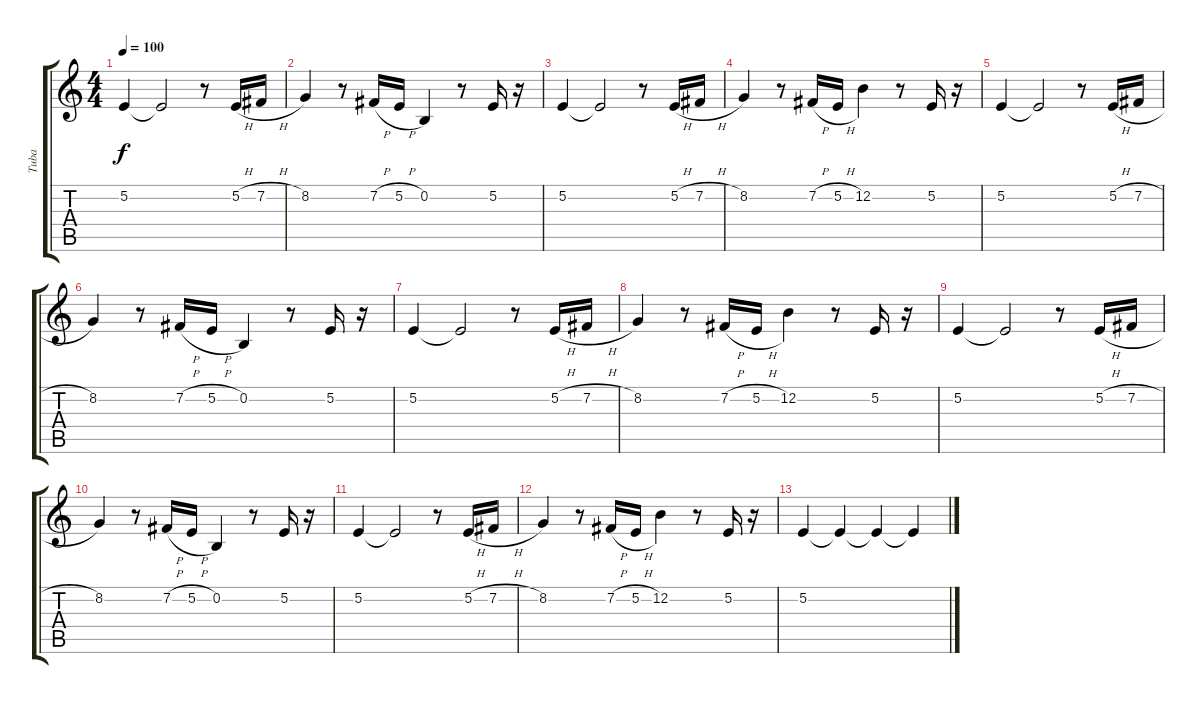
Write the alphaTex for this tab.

\track ("Tuba" "Tuba") {instrument tuba}
\staff {score tabs}
\tuning (E4 B3 G3 D3 A2 E2) {hide}
\ts (4 4)
\tempo 100
\clef g2
\ks c
5.2.4{dy f} 5.2{t}.2 r.8 5.2{h}.16 7.2{h}.16 |
8.2.4 r.8 7.2{h}.16 5.2{h}.16 0.2.4 r.8 5.2.16 r.16 |
5.2.4 5.2{t}.2 r.8 5.2{h}.16 7.2{h}.16 |
8.2.4 r.8 7.2{h}.16 5.2{h}.16 12.2.4 r.8 5.2.16 r.16 |
5.2.4 5.2{t}.2 r.8 5.2{h}.16 7.2{h}.16 |
8.2.4 r.8 7.2{h}.16 5.2{h}.16 0.2.4 r.8 5.2.16 r.16 |
5.2.4 5.2{t}.2 r.8 5.2{h}.16 7.2{h}.16 |
8.2.4 r.8 7.2{h}.16 5.2{h}.16 12.2.4 r.8 5.2.16 r.16 |
5.2.4 5.2{t}.2 r.8 5.2{h}.16 7.2{h}.16 |
8.2.4 r.8 7.2{h}.16 5.2{h}.16 0.2.4 r.8 5.2.16 r.16 |
5.2.4 5.2{t}.2 r.8 5.2{h}.16 7.2{h}.16 |
8.2.4 r.8 7.2{h}.16 5.2{h}.16 12.2.4 r.8 5.2.16 r.16 |
5.2.4 5.2{t}.4{volume 5} 5.2{t}.4{volume 3} 5.2{t}.4{volume 0}
